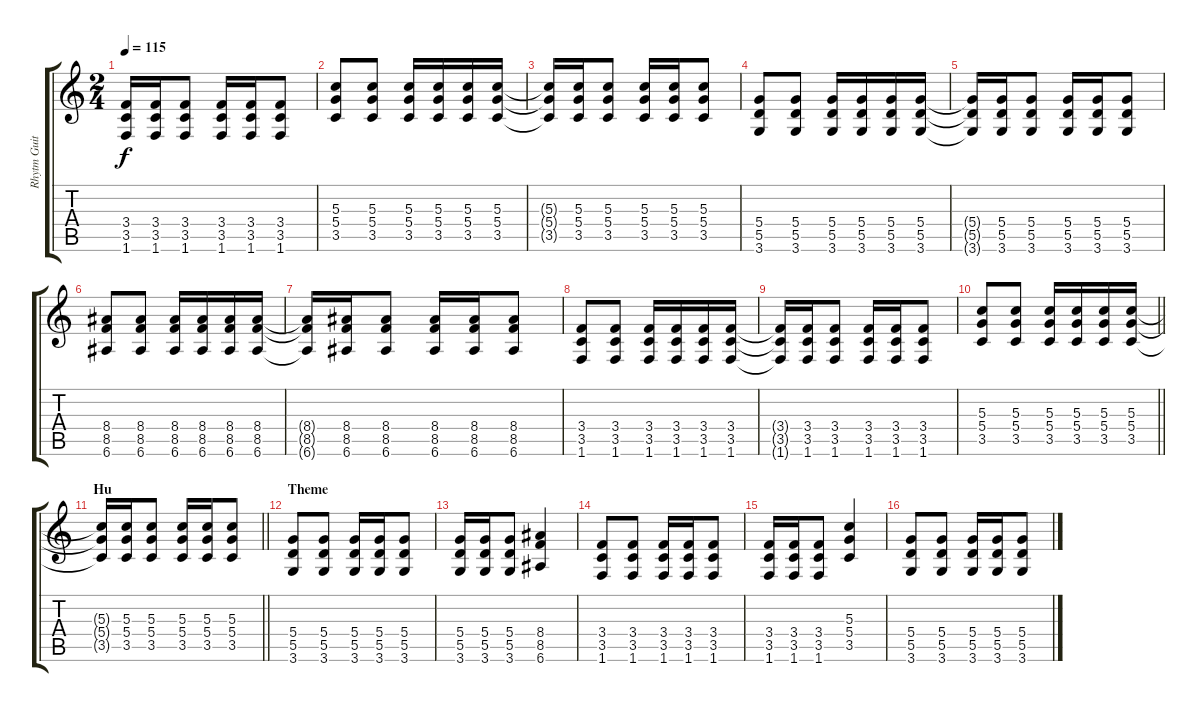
\track ("Rhytm Guitar" "Rhytm Guit") {instrument distortionguitar}
\staff {score tabs}
\tuning (E4 B3 G3 D3 A2 E2) {hide}
\ts (2 4)
\tempo 115
\clef g2
\ks c
(3.4{t} 3.5{t} 1.6{t}).16{dy f} (3.4 3.5 1.6).16 (3.4 3.5 1.6).8 (3.4 3.5 1.6).16 (3.4 3.5 1.6).16 (3.4 3.5 1.6).8 |
(5.3 5.4 3.5).8 (5.3 5.4 3.5).8 (5.3 5.4 3.5).16 (5.3 5.4 3.5).16 (5.3 5.4 3.5).16 (5.3 5.4 3.5).16 |
(5.3{t} 5.4{t} 3.5{t}).16 (5.3 5.4 3.5).16 (5.3 5.4 3.5).8 (5.3 5.4 3.5).16 (5.3 5.4 3.5).16 (5.3 5.4 3.5).8 |
(5.4 5.5 3.6).8 (5.4 5.5 3.6).8 (5.4 5.5 3.6).16 (5.4 5.5 3.6).16 (5.4 5.5 3.6).16 (5.4 5.5 3.6).16 |
(5.4{t} 5.5{t} 3.6{t}).16 (5.4 5.5 3.6).16 (5.4 5.5 3.6).8 (5.4 5.5 3.6).16 (5.4 5.5 3.6).16 (5.4 5.5 3.6).8 |
(8.4 8.5 6.6).8 (8.4 8.5 6.6).8 (8.4 8.5 6.6).16 (8.4 8.5 6.6).16 (8.4 8.5 6.6).16 (8.4 8.5 6.6).16 |
(8.4{t} 8.5{t} 6.6{t}).16 (8.4 8.5 6.6).16 (8.4 8.5 6.6).8 (8.4 8.5 6.6).16 (8.4 8.5 6.6).16 (8.4 8.5 6.6).8 |
(3.4 3.5 1.6).8 (3.4 3.5 1.6).8 (3.4 3.5 1.6).16 (3.4 3.5 1.6).16 (3.4 3.5 1.6).16 (3.4 3.5 1.6).16 |
(3.4{t} 3.5{t} 1.6{t}).16 (3.4 3.5 1.6).16 (3.4 3.5 1.6).8 (3.4 3.5 1.6).16 (3.4 3.5 1.6).16 (3.4 3.5 1.6).8 |
\barLineRight lightlight
(5.3 5.4 3.5).8 (5.3 5.4 3.5).8 (5.3 5.4 3.5).16 (5.3 5.4 3.5).16 (5.3 5.4 3.5).16 (5.3 5.4 3.5).16 |
\section ("" "Hu")
\barLineRight lightlight
(5.3{t} 5.4{t} 3.5{t}).16 (5.3 5.4 3.5).16 (5.3 5.4 3.5).8 (5.3 5.4 3.5).16 (5.3 5.4 3.5).16 (5.3 5.4 3.5).8 |
\section ("" "Theme")
(5.4 5.5 3.6).8 (5.4 5.5 3.6).8 (5.4 5.5 3.6).16 (5.4 5.5 3.6).16 (5.4 5.5 3.6).8 |
(5.4 5.5 3.6).16 (5.4 5.5 3.6).16 (5.4 5.5 3.6).8 (8.4 8.5 6.6).4 |
(3.4 3.5 1.6).8 (3.4 3.5 1.6).8 (3.4 3.5 1.6).16 (3.4 3.5 1.6).16 (3.4 3.5 1.6).8 |
(3.4 3.5 1.6).16 (3.4 3.5 1.6).16 (3.4 3.5 1.6).8 (5.3 5.4 3.5).4 |
(5.4 5.5 3.6).8 (5.4 5.5 3.6).8 (5.4 5.5 3.6).16 (5.4 5.5 3.6).16 (5.4 5.5 3.6).8
